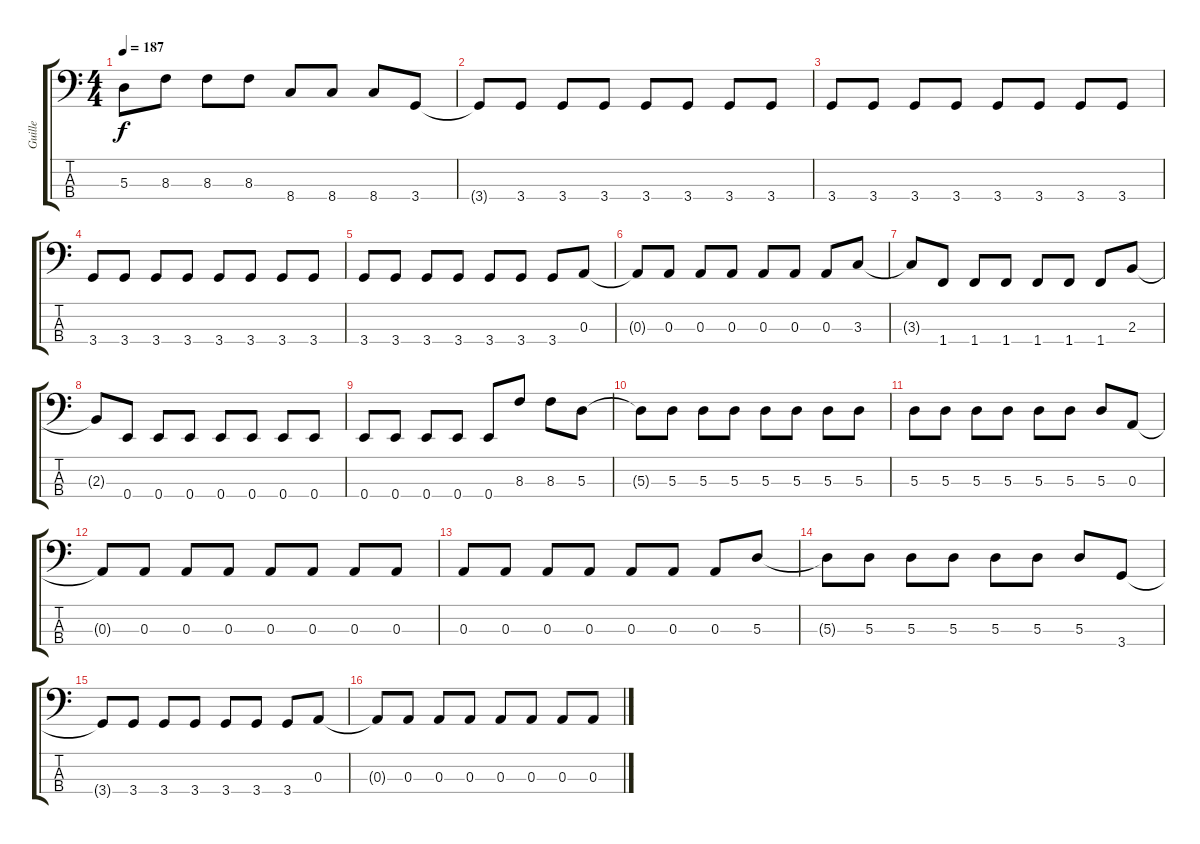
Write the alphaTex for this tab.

\track ("Guille" "Guille") {instrument electricbasspick}
\staff {score tabs}
\tuning (G2 D2 A1 E1) {hide}
\ts (4 4)
\tempo 187
\clef f4
\ks c
5.3.8{dy f} 8.3.8 8.3.8 8.3.8 8.4.8 8.4.8 8.4.8 3.4.8 |
3.4{t}.8 3.4.8 3.4.8 3.4.8 3.4.8 3.4.8 3.4.8 3.4.8 |
3.4.8 3.4.8 3.4.8 3.4.8 3.4.8 3.4.8 3.4.8 3.4.8 |
3.4.8 3.4.8 3.4.8 3.4.8 3.4.8 3.4.8 3.4.8 3.4.8 |
3.4.8 3.4.8 3.4.8 3.4.8 3.4.8 3.4.8 3.4.8 0.3.8 |
0.3{t}.8 0.3.8 0.3.8 0.3.8 0.3.8 0.3.8 0.3.8 3.3.8 |
3.3{t}.8 1.4.8 1.4.8 1.4.8 1.4.8 1.4.8 1.4.8 2.3.8 |
2.3{t}.8 0.4.8 0.4.8 0.4.8 0.4.8 0.4.8 0.4.8 0.4.8 |
0.4.8 0.4.8 0.4.8 0.4.8 0.4.8 8.3.8 8.3.8 5.3.8 |
5.3{t}.8 5.3.8 5.3.8 5.3.8 5.3.8 5.3.8 5.3.8 5.3.8 |
5.3.8 5.3.8 5.3.8 5.3.8 5.3.8 5.3.8 5.3.8 0.3.8 |
0.3{t}.8 0.3.8 0.3.8 0.3.8 0.3.8 0.3.8 0.3.8 0.3.8 |
0.3.8 0.3.8 0.3.8 0.3.8 0.3.8 0.3.8 0.3.8 5.3.8 |
5.3{t}.8 5.3.8 5.3.8 5.3.8 5.3.8 5.3.8 5.3.8 3.4.8 |
3.4{t}.8 3.4.8 3.4.8 3.4.8 3.4.8 3.4.8 3.4.8 0.3.8 |
0.3{t}.8 0.3.8 0.3.8 0.3.8 0.3.8 0.3.8 0.3.8 0.3.8
